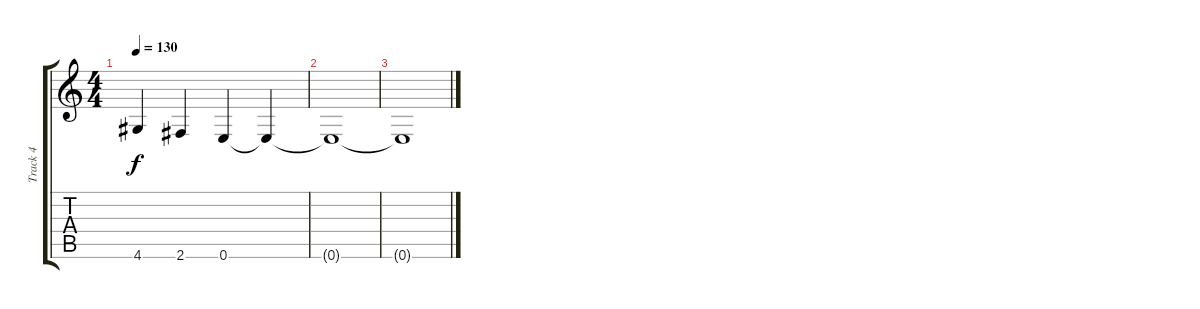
\track ("Track 4" "Track 4") {instrument overdrivenguitar}
\staff {score tabs}
\tuning (E4 B3 G3 D3 A2 E2) {hide}
\ts (4 4)
\tempo 130
\clef g2
\ks c
4.6.4{dy f} 2.6.4 0.6.4 0.6{t}.4 |
0.6{t}.1 |
0.6{t}.1
